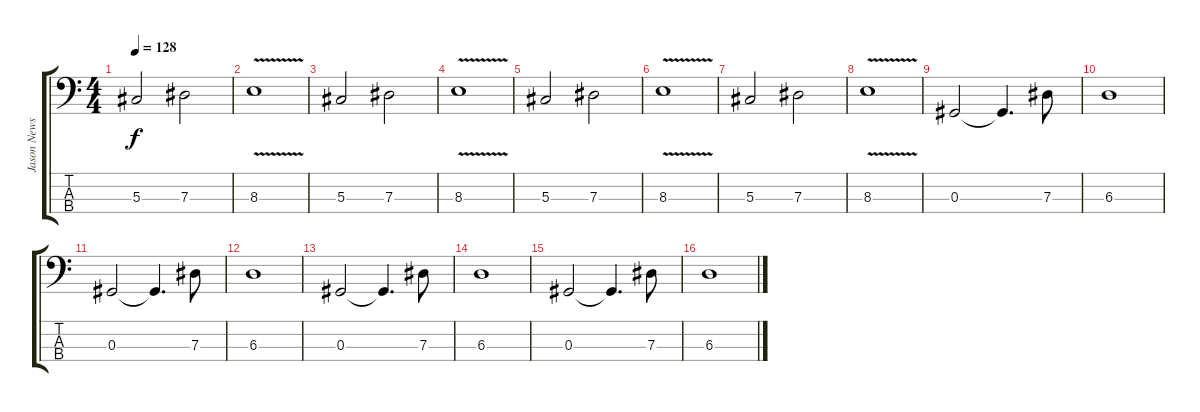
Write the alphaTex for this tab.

\track ("Jason Newstead" "Jason News") {instrument electricbassfinger}
\staff {score tabs}
\tuning (Gb2 Db2 Ab1 Eb1) {hide}
\ts (4 4)
\tempo 128
\clef f4
\ks c
5.3.2{dy f} 7.3.2 |
8.3{v}.1 |
5.3.2 7.3.2 |
8.3{v}.1 |
5.3.2 7.3.2 |
8.3{v}.1 |
5.3.2 7.3.2 |
8.3{v}.1 |
0.3.2 0.3{t}.4{d} 7.3.8 |
6.3.1 |
0.3.2 0.3{t}.4{d} 7.3.8 |
6.3.1 |
0.3.2 0.3{t}.4{d} 7.3.8 |
6.3.1 |
0.3.2 0.3{t}.4{d} 7.3.8 |
6.3.1
